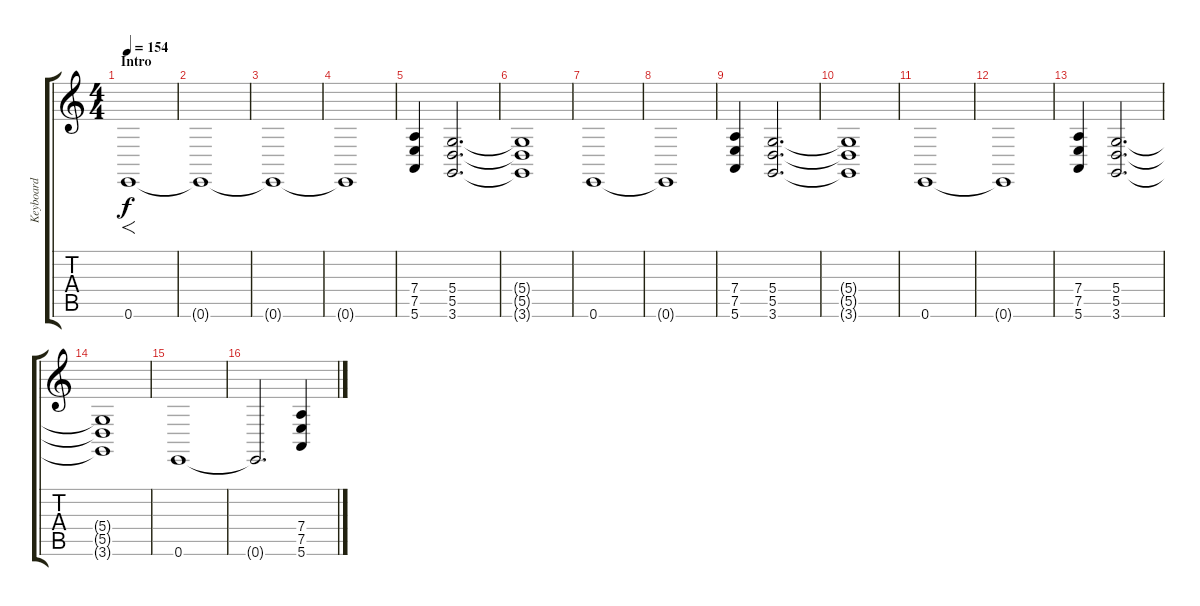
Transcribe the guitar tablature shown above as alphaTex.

\track ("Keyboard" "Keyboard") {instrument pad3polysynth}
\staff {score tabs}
\tuning (E4 B3 G3 D3 A2 E2) {hide}
\ts (4 4)
\section ("" "Intro")
\tempo 154
\tempo 130
\tempo 154
\clef g2
\ks c
0.6.1{f dy f instrument pad3polysynth} |
0.6{t}.1 |
0.6{t}.1 |
0.6{t}.1 |
(7.4 7.5 5.6).4 (5.4 5.5 3.6).2{d} |
(5.4{t} 5.5{t} 3.6{t}).1 |
0.6.1 |
0.6{t}.1 |
(7.4 7.5 5.6).4 (5.4 5.5 3.6).2{d} |
(5.4{t} 5.5{t} 3.6{t}).1 |
0.6.1 |
0.6{t}.1 |
(7.4 7.5 5.6).4 (5.4 5.5 3.6).2{d} |
(5.4{t} 5.5{t} 3.6{t}).1 |
0.6.1 |
0.6{t}.2{d} (7.4 7.5 5.6).4
